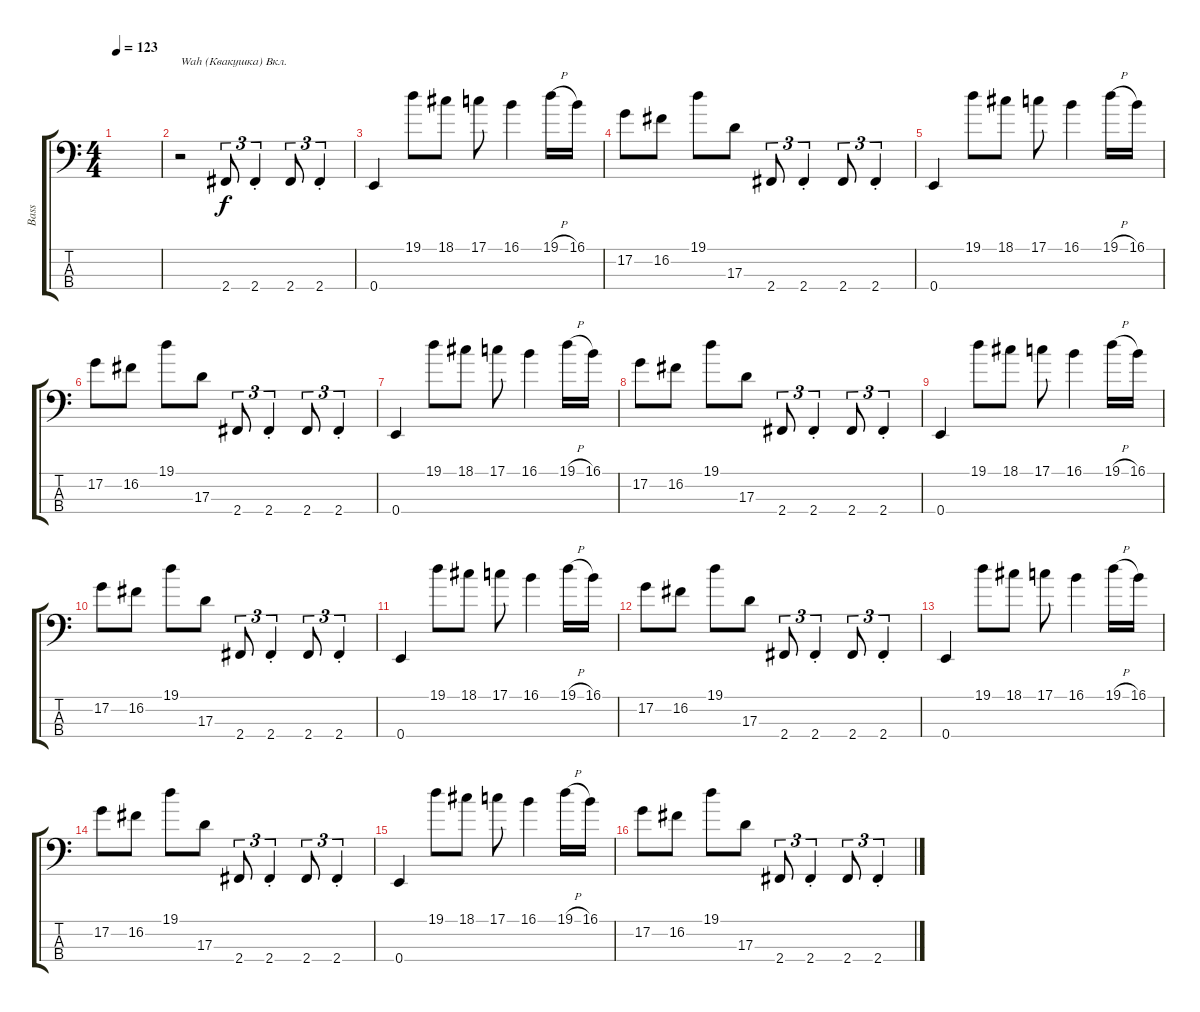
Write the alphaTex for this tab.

\track ("Bass" "Bass") {instrument electricbassfinger}
\staff {score tabs}
\tuning (G2 D2 A1 E1) {hide}
\ts (4 4)
\tempo 123
\clef f4
\ks c
|
r.2{txt "Wah (Квакушка) Вкл."} 2.4.8{tu (3 2)} 2.4{st}.4{tu (3 2)} 2.4.8{tu (3 2)} 2.4{st}.4{tu (3 2)} |
0.4.4 19.1.8 18.1.8 17.1.8 16.1.4 19.1{h}.16 16.1.16 |
17.2.8 16.2.8 19.1.8 17.3.8 2.4.8{tu (3 2)} 2.4{st}.4{tu (3 2)} 2.4.8{tu (3 2)} 2.4{st}.4{tu (3 2)} |
0.4.4 19.1.8 18.1.8 17.1.8 16.1.4 19.1{h}.16 16.1.16 |
17.2.8 16.2.8 19.1.8 17.3.8 2.4.8{tu (3 2)} 2.4{st}.4{tu (3 2)} 2.4.8{tu (3 2)} 2.4{st}.4{tu (3 2)} |
0.4.4 19.1.8 18.1.8 17.1.8 16.1.4 19.1{h}.16 16.1.16 |
17.2.8 16.2.8 19.1.8 17.3.8 2.4.8{tu (3 2)} 2.4{st}.4{tu (3 2)} 2.4.8{tu (3 2)} 2.4{st}.4{tu (3 2)} |
0.4.4 19.1.8 18.1.8 17.1.8 16.1.4 19.1{h}.16 16.1.16 |
17.2.8 16.2.8 19.1.8 17.3.8 2.4.8{tu (3 2)} 2.4{st}.4{tu (3 2)} 2.4.8{tu (3 2)} 2.4{st}.4{tu (3 2)} |
0.4.4 19.1.8 18.1.8 17.1.8 16.1.4 19.1{h}.16 16.1.16 |
17.2.8 16.2.8 19.1.8 17.3.8 2.4.8{tu (3 2)} 2.4{st}.4{tu (3 2)} 2.4.8{tu (3 2)} 2.4{st}.4{tu (3 2)} |
0.4.4 19.1.8 18.1.8 17.1.8 16.1.4 19.1{h}.16 16.1.16 |
17.2.8 16.2.8 19.1.8 17.3.8 2.4.8{tu (3 2)} 2.4{st}.4{tu (3 2)} 2.4.8{tu (3 2)} 2.4{st}.4{tu (3 2)} |
0.4.4 19.1.8 18.1.8 17.1.8 16.1.4 19.1{h}.16 16.1.16 |
17.2.8 16.2.8 19.1.8 17.3.8 2.4.8{tu (3 2)} 2.4{st}.4{tu (3 2)} 2.4.8{tu (3 2)} 2.4{st}.4{tu (3 2)}
